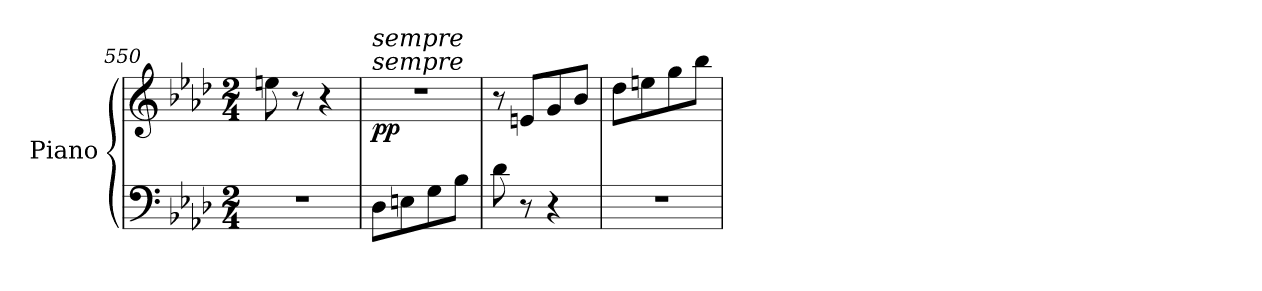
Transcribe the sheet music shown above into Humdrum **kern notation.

**kern	**kern	**dynam
*part1	*part1	*part1
*staff2	*staff1	*staff1/2
*I"Piano	*	*
*I'Pno.	*	*
*clefF4	*clefG2	*
*k[b-e-a-d-]	*k[b-e-a-d-]	*
*M2/4	*M2/4	*
=550	=550	=550
2r	8een\	.
.	8r	.
.	4r	.
=551	=551	=551
!	!LO:TX:a:i:t=sempre	!
!	!LO:TX:a:i:t=sempre	!
!	!	!LO:DY:b
8D-\L	2r	pp
8En\	.	.
8G\	.	.
8B-\J	.	.
=552	=552	=552
8d-\	8r	.
8r	8en/L	.
4r	8g/	.
.	8b-/J	.
=553	=553	=553
2r	8dd-\L	.
.	8een\	.
.	8gg\	.
.	8bb-\J	.
=	=	=
*-	*-	*-
